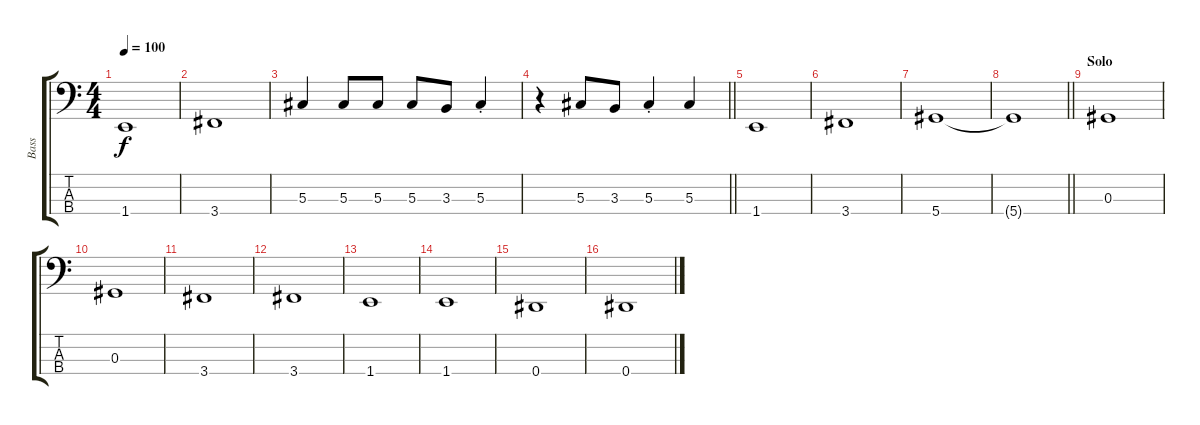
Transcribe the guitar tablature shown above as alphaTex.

\track ("Bass" "Bass") {instrument electricbassfinger}
\staff {score tabs}
\tuning (Gb2 Db2 Ab1 Eb1) {hide}
\ts (4 4)
\tempo 100
\clef f4
\ks c
1.4.1{dy f} |
3.4.1 |
5.3.4 5.3.8 5.3.8 5.3.8 3.3.8 5.3{st}.4 |
\barLineRight lightlight
r.4 5.3.8 3.3.8 5.3{st}.4 5.3.4 |
1.4.1 |
3.4.1 |
5.4.1 |
\barLineRight lightlight
5.4{t}.1 |
\section ("" "Solo")
0.3.1 |
0.3.1 |
3.4.1 |
3.4.1 |
1.4.1 |
1.4.1 |
0.4.1 |
0.4.1
